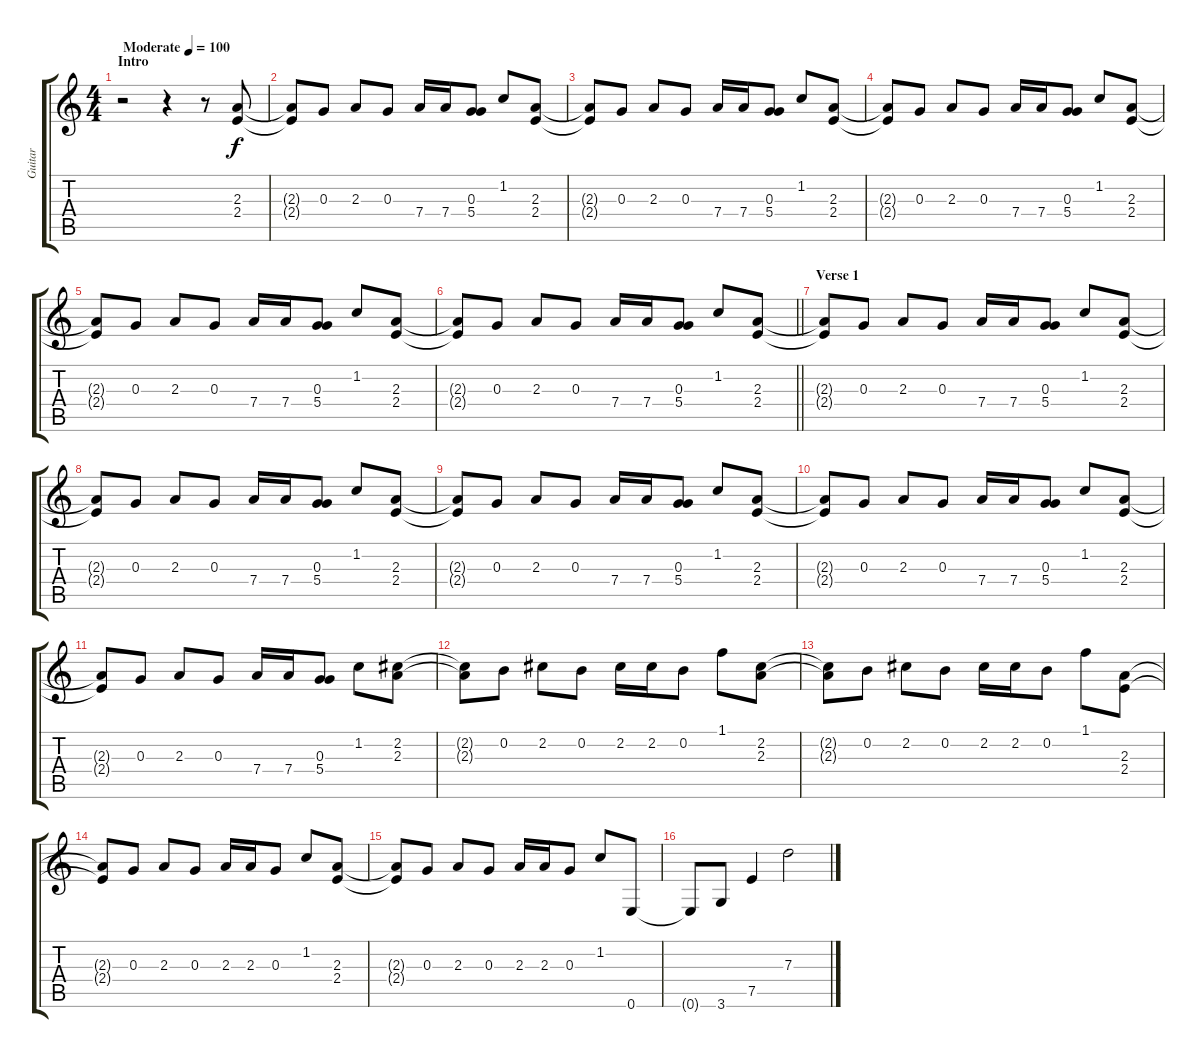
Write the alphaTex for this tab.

\track ("Guitar" "Guitar") {instrument overdrivenguitar}
\staff {score tabs}
\tuning (E4 B3 G3 D3 A2 E2) {hide}
\ts (4 4)
\section ("" "Intro")
\tempo (100 "Moderate")
\clef g2
\ks c
r.2{dy f instrument overdrivenguitar} r.4 r.8 (2.3 2.4).8 |
(2.3{t} 2.4{t}).8 0.3.8 2.3.8 0.3.8 7.4.16 7.4.16 (0.3 5.4).8 1.2.8 (2.3 2.4).8 |
(2.3{t} 2.4{t}).8 0.3.8 2.3.8 0.3.8 7.4.16 7.4.16 (0.3 5.4).8 1.2.8 (2.3 2.4).8 |
(2.3{t} 2.4{t}).8 0.3.8 2.3.8 0.3.8 7.4.16 7.4.16 (0.3 5.4).8 1.2.8 (2.3 2.4).8 |
(2.3{t} 2.4{t}).8 0.3.8 2.3.8 0.3.8 7.4.16 7.4.16 (0.3 5.4).8 1.2.8 (2.3 2.4).8 |
\barLineRight lightlight
(2.3{t} 2.4{t}).8 0.3.8 2.3.8 0.3.8 7.4.16 7.4.16 (0.3 5.4).8 1.2.8 (2.3 2.4).8 |
\section ("" "Verse 1")
(2.3{t} 2.4{t}).8 0.3.8 2.3.8 0.3.8 7.4.16 7.4.16 (0.3 5.4).8 1.2.8 (2.3 2.4).8 |
(2.3{t} 2.4{t}).8 0.3.8 2.3.8 0.3.8 7.4.16 7.4.16 (0.3 5.4).8 1.2.8 (2.3 2.4).8 |
(2.3{t} 2.4{t}).8 0.3.8 2.3.8 0.3.8 7.4.16 7.4.16 (0.3 5.4).8 1.2.8 (2.3 2.4).8 |
(2.3{t} 2.4{t}).8 0.3.8 2.3.8 0.3.8 7.4.16 7.4.16 (0.3 5.4).8 1.2.8 (2.3 2.4).8 |
(2.3{t} 2.4{t}).8 0.3.8 2.3.8 0.3.8 7.4.16 7.4.16 (0.3 5.4).8 1.2.8 (2.2 2.3).8 |
(2.2{t} 2.3{t}).8 0.2.8 2.2.8 0.2.8 2.2.16 2.2.16 0.2.8 1.1.8 (2.2 2.3).8 |
(2.2{t} 2.3{t}).8 0.2.8 2.2.8 0.2.8 2.2.16 2.2.16 0.2.8 1.1.8 (2.3 2.4).8 |
(2.3{t} 2.4{t}).8 0.3.8 2.3.8 0.3.8 2.3.16 2.3.16 0.3.8 1.2.8 (2.3 2.4).8 |
(2.3{t} 2.4{t}).8 0.3.8 2.3.8 0.3.8 2.3.16 2.3.16 0.3.8 1.2.8 0.6.8 |
0.6{t}.8 3.6.8 7.5.4 7.3.2
